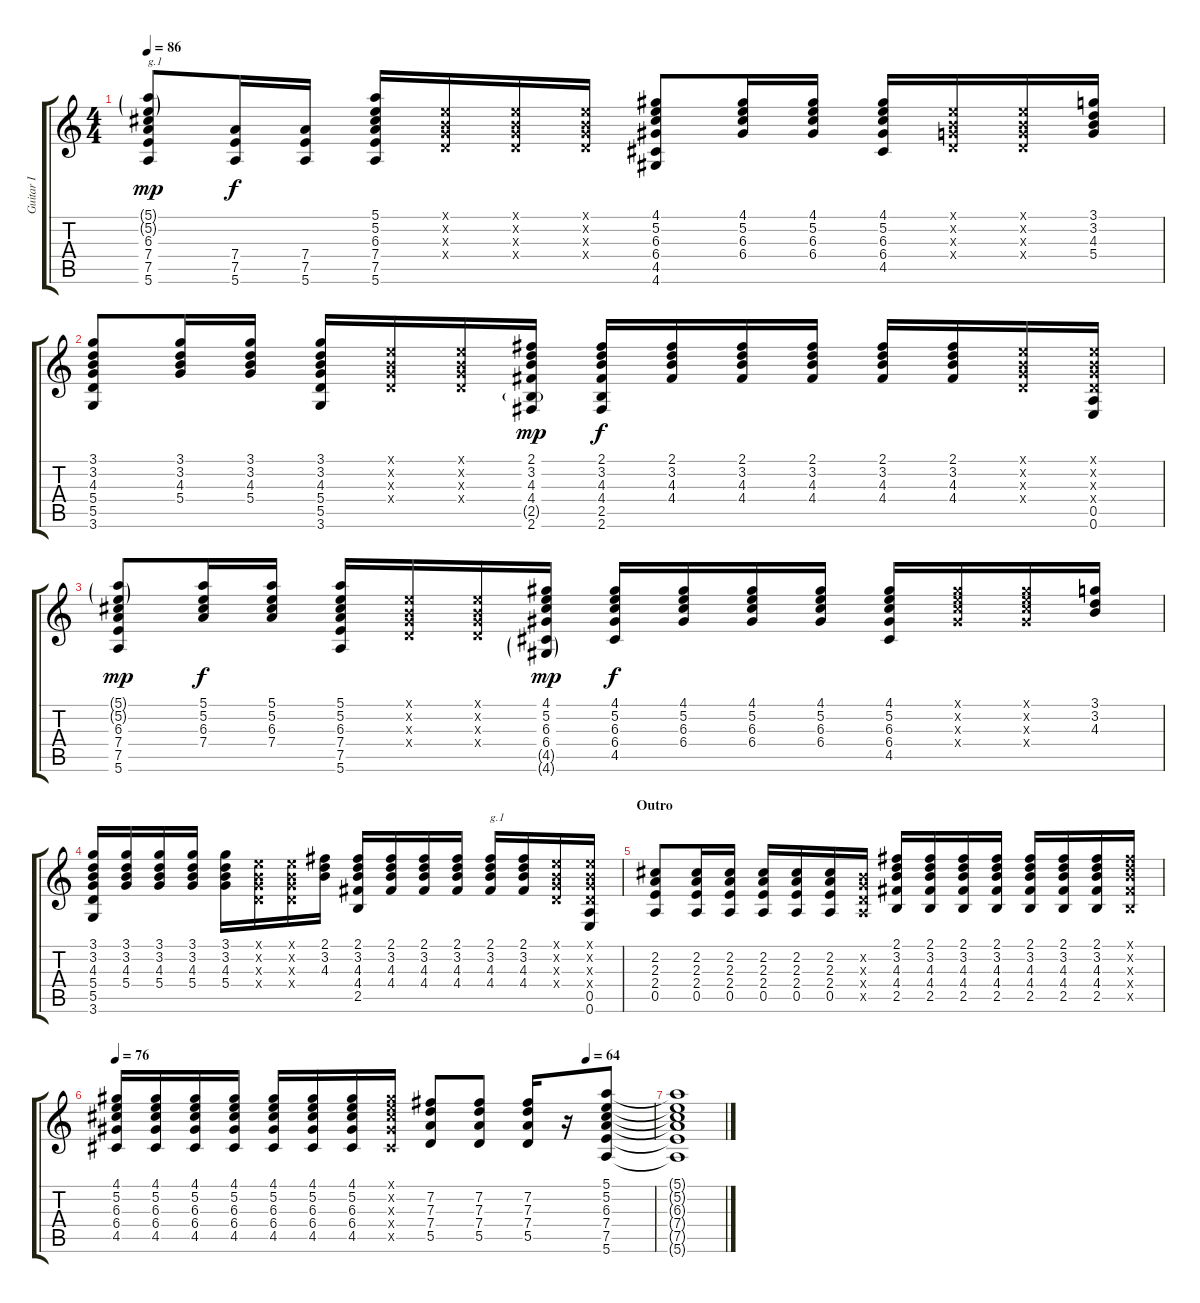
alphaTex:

\track ("Guitar I" "Guitar I") {instrument electricguitarjazz}
\staff {score tabs}
\tuning (E4 B3 G3 D3 A2 E2) {hide}
\ts (4 4)
\tempo 86
\clef g2
\ks c
(5.1{g} 5.2{g} 6.3 7.4 7.5 5.6).8{txt "g.1" dy mp} (7.4 7.5 5.6).16{dy f} (7.4 7.5 5.6).16 (5.1 5.2 6.3 7.4 7.5 5.6).16 (0.1{x} 0.2{x} 0.3{x} 0.4{x}).16 (0.1{x} 0.2{x} 0.3{x} 0.4{x}).16 (0.1{x} 0.2{x} 0.3{x} 0.4{x}).16 (4.1 5.2 6.3 6.4 4.5 4.6).8 (4.1 5.2 6.3 6.4).16 (4.1 5.2 6.3 6.4).16 (4.1 5.2 6.3 6.4 4.5).16 (0.1{x} 0.2{x} 0.3{x} 0.4{x}).16 (0.1{x} 0.2{x} 0.3{x} 0.4{x}).16 (3.1 3.2 4.3 5.4).16 |
(3.1 3.2 4.3 5.4 5.5 3.6).8 (3.1 3.2 4.3 5.4).16 (3.1 3.2 4.3 5.4).16 (3.1 3.2 4.3 5.4 5.5 3.6).16 (0.1{x} 0.2{x} 0.3{x} 0.4{x}).16 (0.1{x} 0.2{x} 0.3{x} 0.4{x}).16 (2.1 3.2 4.3 4.4 2.5{g} 2.6).16{dy mp} (2.1 3.2 4.3 4.4 2.5 2.6).16{dy f} (2.1 3.2 4.3 4.4).16 (2.1 3.2 4.3 4.4).16 (2.1 3.2 4.3 4.4).16 (2.1 3.2 4.3 4.4).16 (2.1 3.2 4.3 4.4).16 (0.1{x} 0.2{x} 0.3{x} 0.4{x}).16 (0.1{x} 0.2{x} 0.3{x} 0.4{x} 0.5 0.6).16 |
(5.1{g} 5.2{g} 6.3 7.4 7.5 5.6).8{dy mp} (5.1 5.2 6.3 7.4).16{dy f} (5.1 5.2 6.3 7.4).16 (5.1 5.2 6.3 7.4 7.5 5.6).16 (0.1{x} 0.2{x} 0.3{x} 0.4{x}).16 (0.1{x} 0.2{x} 0.3{x} 0.4{x}).16 (4.1 5.2 6.3 6.4 4.5{g} 4.6{g}).16{dy mp} (4.1 5.2 6.3 6.4 4.5).16{dy f} (4.1 5.2 6.3 6.4).16 (4.1 5.2 6.3 6.4).16 (4.1 5.2 6.3 6.4).16 (4.1 5.2 6.3 6.4 4.5).16 (4.1{x} 5.2{x} 6.3{x} 6.4{x}).16 (4.1{x} 5.2{x} 6.3{x} 6.4{x}).16 (3.1 3.2 4.3).16 |
(3.1 3.2 4.3 5.4 5.5 3.6).16 (3.1 3.2 4.3 5.4).16 (3.1 3.2 4.3 5.4).16 (3.1 3.2 4.3 5.4).16 (3.1 3.2 4.3 5.4).16 (0.1{x} 0.2{x} 0.3{x} 0.4{x}).16 (0.1{x} 0.2{x} 0.3{x} 0.4{x}).16 (2.1 3.2 4.3).16 (2.1 3.2 4.3 4.4 2.5).16 (2.1 3.2 4.3 4.4).16 (2.1 3.2 4.3 4.4).16 (2.1 3.2 4.3 4.4).16 (2.1 3.2 4.3 4.4).16{txt "g.1"} (2.1 3.2 4.3 4.4).16 (0.1{x} 0.2{x} 0.3{x} 0.4{x}).16 (0.1{x} 0.2{x} 0.3{x} 0.4{x} 0.5 0.6).16 |
\section ("" "Outro")
(2.2 2.3 2.4 0.5).8 (2.2 2.3 2.4 0.5).16 (2.2 2.3 2.4 0.5).16 (2.2 2.3 2.4 0.5).16 (2.2 2.3 2.4 0.5).16 (2.2 2.3 2.4 0.5).16 (0.2{x} 0.3{x} 0.4{x} 0.5{x}).16 (2.1 3.2 4.3 4.4 2.5).16 (2.1 3.2 4.3 4.4 2.5).16 (2.1 3.2 4.3 4.4 2.5).16 (2.1 3.2 4.3 4.4 2.5).16 (2.1 3.2 4.3 4.4 2.5).16 (2.1 3.2 4.3 4.4 2.5).16 (2.1 3.2 4.3 4.4 2.5).16 (2.1{x} 3.2{x} 4.3{x} 4.4{x} 2.5{x}).16 |
\tempo 76
\tempo (64 0.875)
(4.1 5.2 6.3 6.4 4.5).16 (4.1 5.2 6.3 6.4 4.5).16 (4.1 5.2 6.3 6.4 4.5).16 (4.1 5.2 6.3 6.4 4.5).16 (4.1 5.2 6.3 6.4 4.5).16 (4.1 5.2 6.3 6.4 4.5).16 (4.1 5.2 6.3 6.4 4.5).16 (4.1{x} 5.2{x} 6.3{x} 6.4{x} 4.5{x}).16 (7.2 7.3 7.4 5.5).8 (7.2 7.3 7.4 5.5).8 (7.2 7.3 7.4 5.5).16 r.16 (5.1 5.2 6.3 7.4 7.5 5.6).8 |
(5.1{t} 5.2{t} 6.3{t} 7.4{t} 7.5{t} 5.6{t}).1
